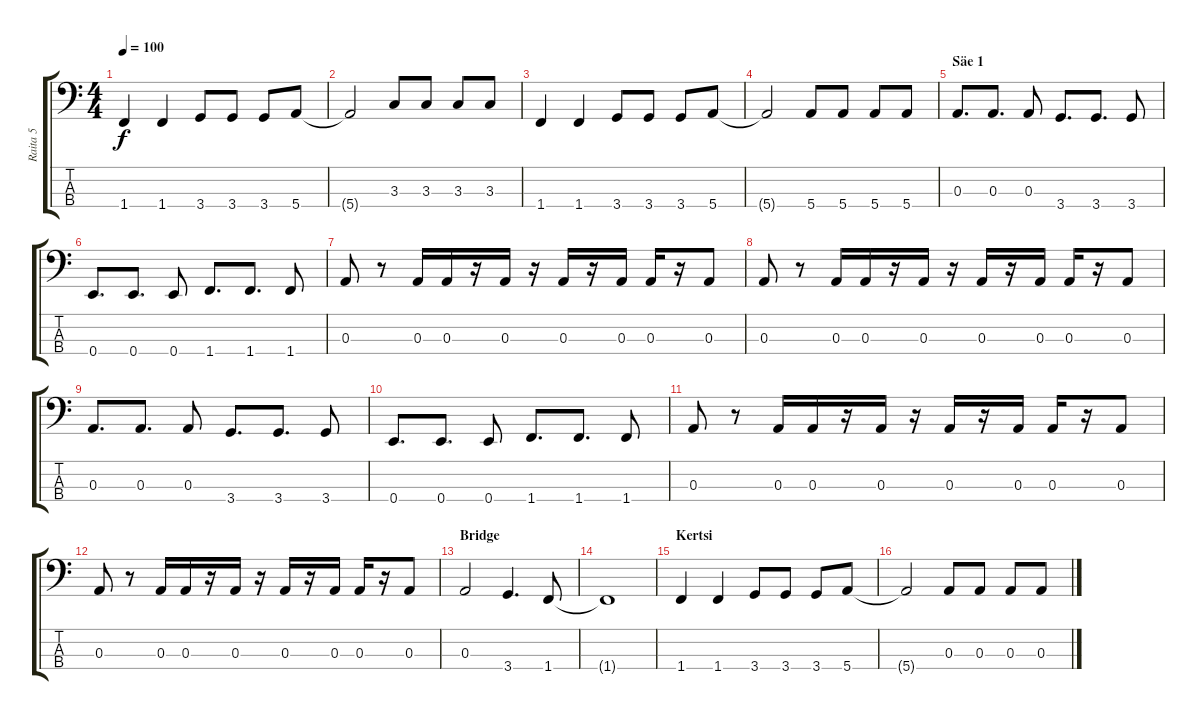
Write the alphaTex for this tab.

\track ("Raita 5" "Raita 5") {instrument electricbasspick}
\staff {score tabs}
\tuning (G2 D2 A1 E1) {hide}
\ts (4 4)
\tempo 100
\clef f4
\ks c
1.4.4{dy f} 1.4.4 3.4.8 3.4.8 3.4.8 5.4.8 |
5.4{t}.2 3.3.8 3.3.8 3.3.8 3.3.8 |
1.4.4 1.4.4 3.4.8 3.4.8 3.4.8 5.4.8 |
5.4{t}.2 5.4.8 5.4.8 5.4.8 5.4.8 |
\section ("" "Säe 1")
0.3.8{d} 0.3.8{d} 0.3.8 3.4.8{d} 3.4.8{d} 3.4.8 |
0.4.8{d} 0.4.8{d} 0.4.8 1.4.8{d} 1.4.8{d} 1.4.8 |
0.3.8 r.8 0.3.16 0.3.16 r.16 0.3.16 r.16 0.3.16 r.16 0.3.16 0.3.16 r.16 0.3.8 |
0.3.8 r.8 0.3.16 0.3.16 r.16 0.3.16 r.16 0.3.16 r.16 0.3.16 0.3.16 r.16 0.3.8 |
0.3.8{d} 0.3.8{d} 0.3.8 3.4.8{d} 3.4.8{d} 3.4.8 |
0.4.8{d} 0.4.8{d} 0.4.8 1.4.8{d} 1.4.8{d} 1.4.8 |
0.3.8 r.8 0.3.16 0.3.16 r.16 0.3.16 r.16 0.3.16 r.16 0.3.16 0.3.16 r.16 0.3.8 |
0.3.8 r.8 0.3.16 0.3.16 r.16 0.3.16 r.16 0.3.16 r.16 0.3.16 0.3.16 r.16 0.3.8 |
\section ("" "Bridge")
0.3.2 3.4.4{d} 1.4.8 |
1.4{t}.1 |
\section ("" "Kertsi")
1.4.4 1.4.4 3.4.8 3.4.8 3.4.8 5.4.8 |
5.4{t}.2 0.3.8 0.3.8 0.3.8 0.3.8
